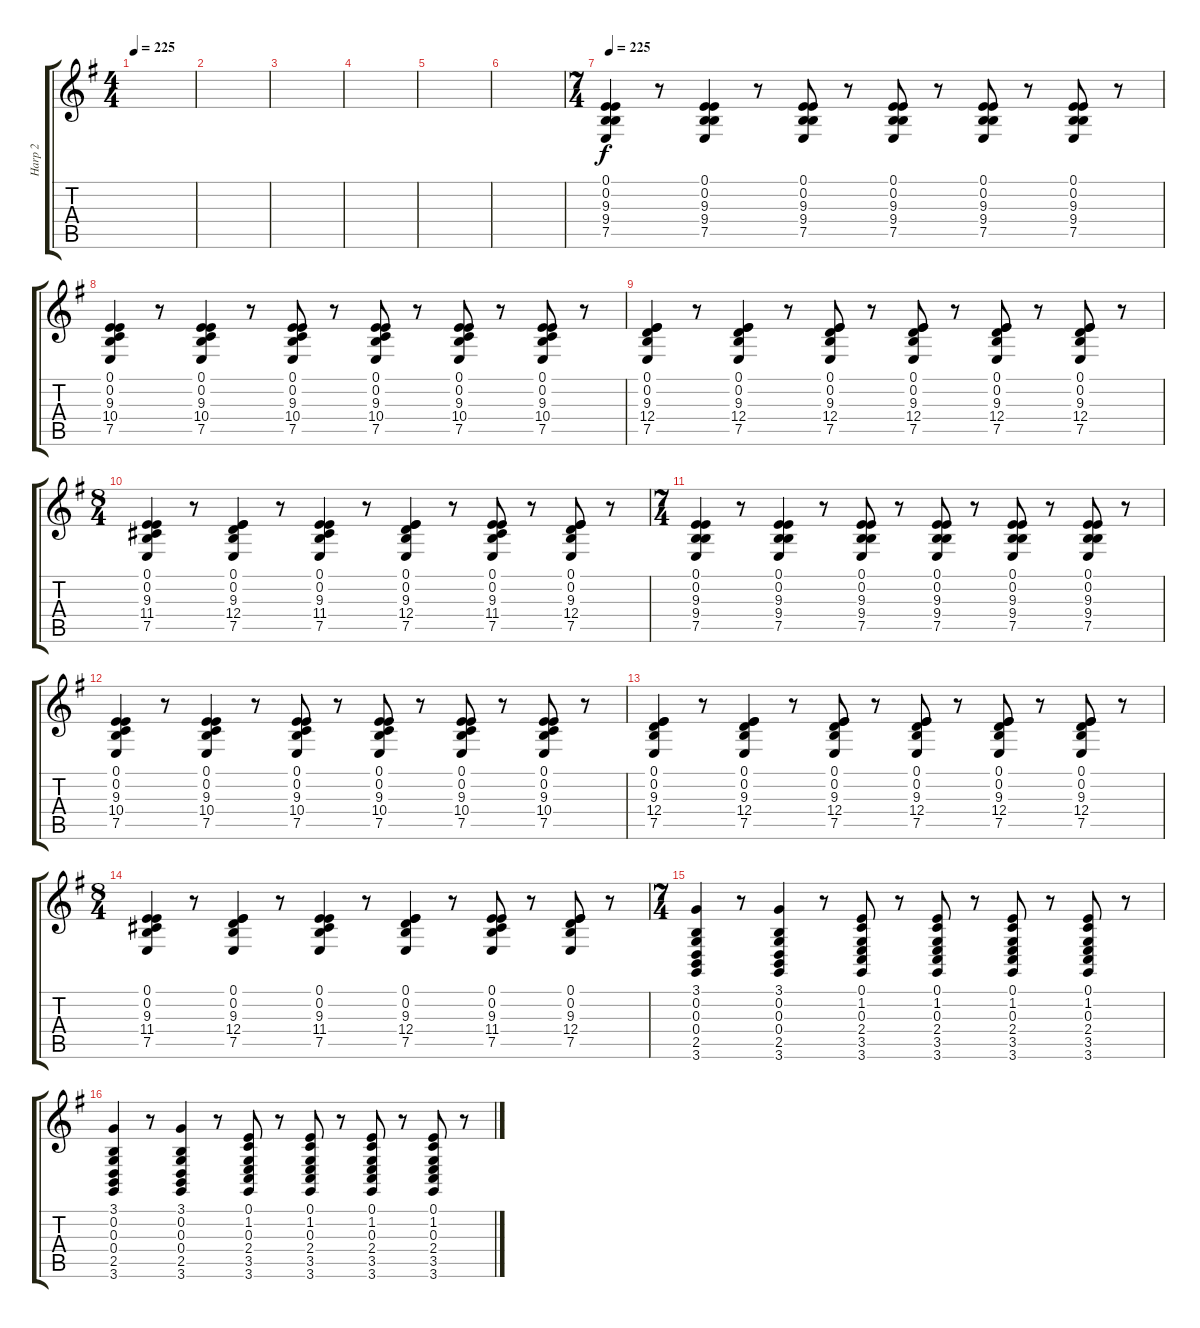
\track ("Harp 2" "Harp 2") {instrument orchestralharp}
\staff {score tabs}
\tuning (E4 B3 G3 D3 A2 E2) {hide}
\ts (4 4)
\tempo 225
\clef g2
\ks g
|
|
|
|
|
|
\ts (7 4)
\tempo 225
(0.1 0.2 9.3 9.4 7.5).4 r.8 (0.1 0.2 9.3 9.4 7.5).4 r.8 (0.1 0.2 9.3 9.4 7.5).8 r.8 (0.1 0.2 9.3 9.4 7.5).8 r.8 (0.1 0.2 9.3 9.4 7.5).8 r.8 (0.1 0.2 9.3 9.4 7.5).8 r.8 |
(0.1 0.2 9.3 10.4 7.5).4 r.8 (0.1 0.2 9.3 10.4 7.5).4 r.8 (0.1 0.2 9.3 10.4 7.5).8 r.8 (0.1 0.2 9.3 10.4 7.5).8 r.8 (0.1 0.2 9.3 10.4 7.5).8 r.8 (0.1 0.2 9.3 10.4 7.5).8 r.8 |
(0.1 0.2 9.3 12.4 7.5).4 r.8 (0.1 0.2 9.3 12.4 7.5).4 r.8 (0.1 0.2 9.3 12.4 7.5).8 r.8 (0.1 0.2 9.3 12.4 7.5).8 r.8 (0.1 0.2 9.3 12.4 7.5).8 r.8 (0.1 0.2 9.3 12.4 7.5).8 r.8 |
\ts (8 4)
(0.1 0.2 9.3 11.4 7.5).4 r.8 (0.1 0.2 9.3 12.4 7.5).4 r.8 (0.1 0.2 9.3 11.4 7.5).4 r.8 (0.1 0.2 9.3 12.4 7.5).4 r.8 (0.1 0.2 9.3 11.4 7.5).8 r.8 (0.1 0.2 9.3 12.4 7.5).8 r.8 |
\ts (7 4)
(0.1 0.2 9.3 9.4 7.5).4 r.8 (0.1 0.2 9.3 9.4 7.5).4 r.8 (0.1 0.2 9.3 9.4 7.5).8 r.8 (0.1 0.2 9.3 9.4 7.5).8 r.8 (0.1 0.2 9.3 9.4 7.5).8 r.8 (0.1 0.2 9.3 9.4 7.5).8 r.8 |
(0.1 0.2 9.3 10.4 7.5).4 r.8 (0.1 0.2 9.3 10.4 7.5).4 r.8 (0.1 0.2 9.3 10.4 7.5).8 r.8 (0.1 0.2 9.3 10.4 7.5).8 r.8 (0.1 0.2 9.3 10.4 7.5).8 r.8 (0.1 0.2 9.3 10.4 7.5).8 r.8 |
(0.1 0.2 9.3 12.4 7.5).4 r.8 (0.1 0.2 9.3 12.4 7.5).4 r.8 (0.1 0.2 9.3 12.4 7.5).8 r.8 (0.1 0.2 9.3 12.4 7.5).8 r.8 (0.1 0.2 9.3 12.4 7.5).8 r.8 (0.1 0.2 9.3 12.4 7.5).8 r.8 |
\ts (8 4)
(0.1 0.2 9.3 11.4 7.5).4 r.8 (0.1 0.2 9.3 12.4 7.5).4 r.8 (0.1 0.2 9.3 11.4 7.5).4 r.8 (0.1 0.2 9.3 12.4 7.5).4 r.8 (0.1 0.2 9.3 11.4 7.5).8 r.8 (0.1 0.2 9.3 12.4 7.5).8 r.8 |
\ts (7 4)
(3.1 0.2 0.3 0.4 2.5 3.6).4 r.8 (3.1 0.2 0.3 0.4 2.5 3.6).4 r.8 (0.1 1.2 0.3 2.4 3.5 3.6).8 r.8 (0.1 1.2 0.3 2.4 3.5 3.6).8 r.8 (0.1 1.2 0.3 2.4 3.5 3.6).8 r.8 (0.1 1.2 0.3 2.4 3.5 3.6).8 r.8 |
(3.1 0.2 0.3 0.4 2.5 3.6).4 r.8 (3.1 0.2 0.3 0.4 2.5 3.6).4 r.8 (0.1 1.2 0.3 2.4 3.5 3.6).8 r.8 (0.1 1.2 0.3 2.4 3.5 3.6).8 r.8 (0.1 1.2 0.3 2.4 3.5 3.6).8 r.8 (0.1 1.2 0.3 2.4 3.5 3.6).8 r.8
